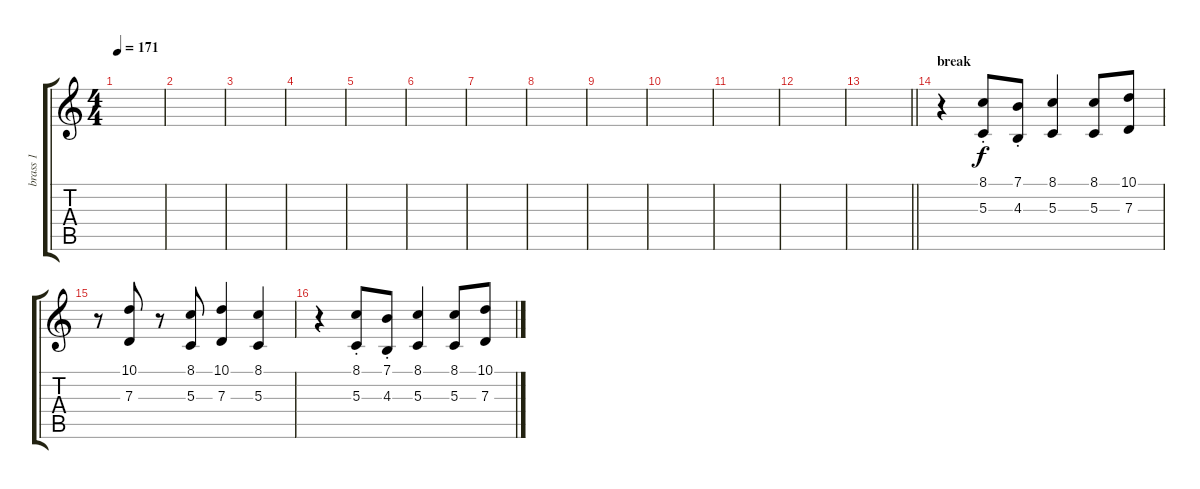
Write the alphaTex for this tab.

\track ("brass 1" "brass 1") {instrument brasssection}
\staff {score tabs}
\tuning (E4 B3 G3 D3 A2 E2) {hide}
\ts (4 4)
\tempo 171
\clef g2
\ks c
|
|
|
|
|
|
|
|
|
|
|
|
\barLineRight lightlight
|
\section ("" "break")
r.4 (8.1{st} 5.3{st}).8{dy f} (7.1{st} 4.3{st}).8 (8.1 5.3).4 (8.1 5.3).8 (10.1 7.3).8 |
r.8 (10.1 7.3).8 r.8 (8.1 5.3).8 (10.1 7.3).4 (8.1 5.3).4 |
r.4 (8.1{st} 5.3{st}).8 (7.1{st} 4.3{st}).8 (8.1 5.3).4 (8.1 5.3).8 (10.1 7.3).8
